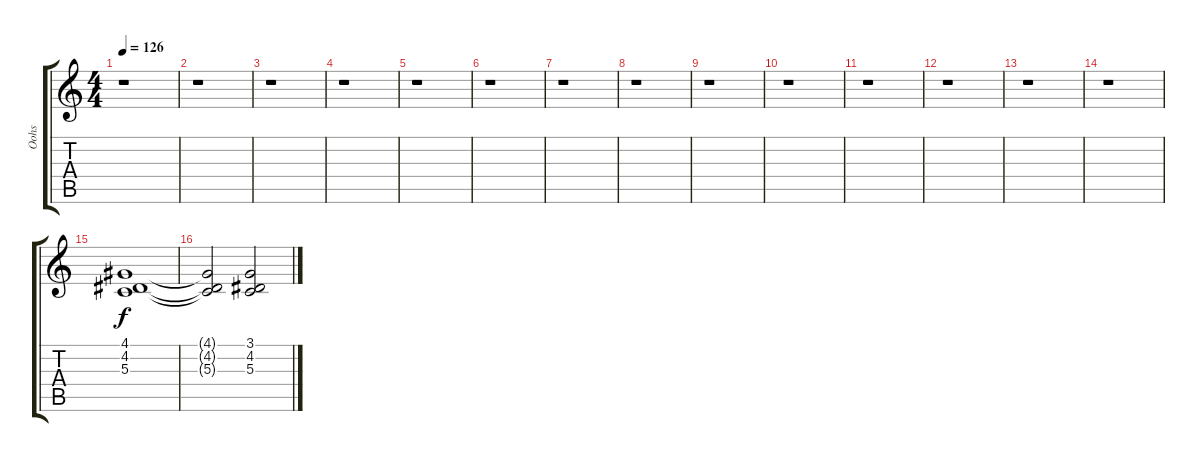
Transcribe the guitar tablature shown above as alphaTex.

\track ("Oohs" "Oohs") {instrument voiceoohs}
\staff {score tabs}
\tuning (E4 B3 G3 D3 A2 E2) {hide}
\ts (4 4)
\tempo 126
\clef g2
\ks c
r.1{dy f} |
r.1 |
r.1 |
r.1 |
r.1 |
r.1 |
r.1 |
r.1 |
r.1 |
r.1 |
r.1 |
r.1 |
r.1 |
r.1 |
(4.1 4.2 5.3).1 |
(4.1{t} 4.2{t} 5.3{t}).2 (3.1 4.2 5.3).2
